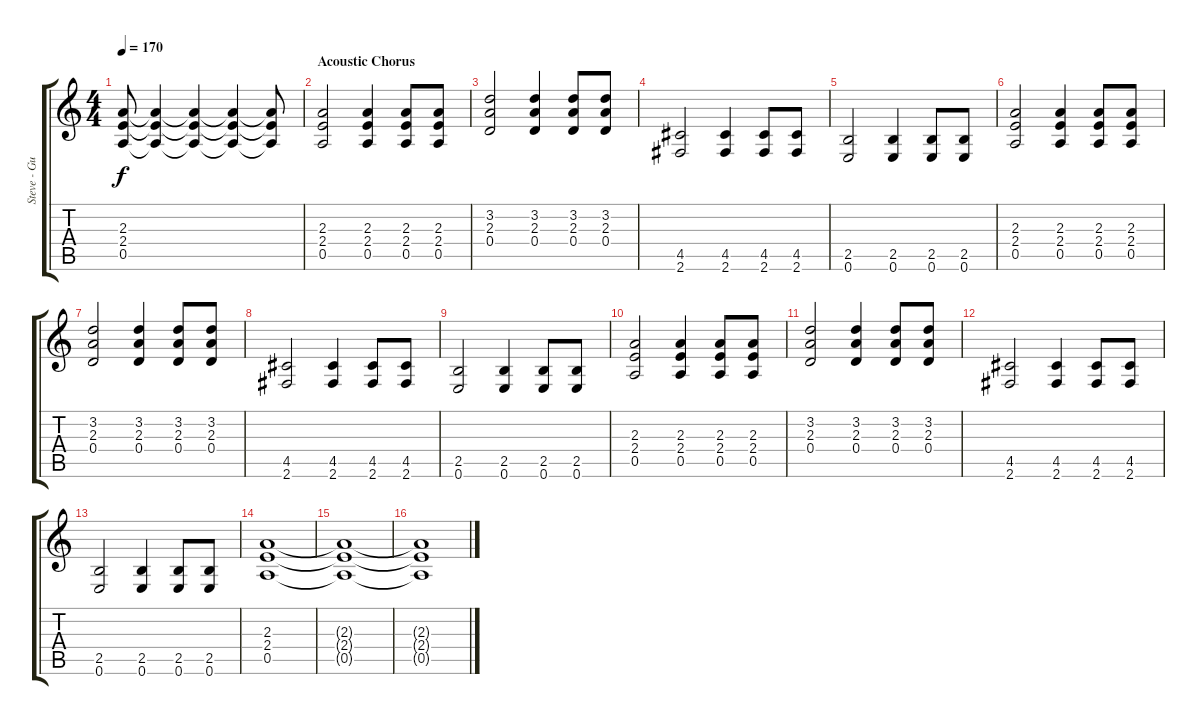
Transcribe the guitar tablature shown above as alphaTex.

\track ("Steve - Guitar" "Steve - Gu") {instrument distortionguitar}
\staff {score tabs}
\tuning (E4 B3 G3 D3 A2 E2) {hide}
\ts (4 4)
\tempo 170
\clef g2
\ks c
(2.3 2.4 0.5).8{dy f} (2.3{t} 2.4{t} 0.5{t}).4 (2.3{t} 2.4{t} 0.5{t}).4 (2.3{t} 2.4{t} 0.5{t}).4 (2.3{t} 2.4{t} 0.5{t}).8 |
\section ("" "Acoustic Chorus")
(2.3 2.4 0.5).2{instrument acousticguitarsteel} (2.3 2.4 0.5).4 (2.3 2.4 0.5).8 (2.3 2.4 0.5).8 |
(3.2 2.3 0.4).2 (3.2 2.3 0.4).4 (3.2 2.3 0.4).8 (3.2 2.3 0.4).8 |
(4.5 2.6).2 (4.5 2.6).4 (4.5 2.6).8 (4.5 2.6).8 |
(2.5 0.6).2 (2.5 0.6).4 (2.5 0.6).8 (2.5 0.6).8 |
(2.3 2.4 0.5).2 (2.3 2.4 0.5).4 (2.3 2.4 0.5).8 (2.3 2.4 0.5).8 |
(3.2 2.3 0.4).2 (3.2 2.3 0.4).4 (3.2 2.3 0.4).8 (3.2 2.3 0.4).8 |
(4.5 2.6).2 (4.5 2.6).4 (4.5 2.6).8 (4.5 2.6).8 |
(2.5 0.6).2 (2.5 0.6).4 (2.5 0.6).8 (2.5 0.6).8 |
(2.3 2.4 0.5).2 (2.3 2.4 0.5).4 (2.3 2.4 0.5).8 (2.3 2.4 0.5).8 |
(3.2 2.3 0.4).2 (3.2 2.3 0.4).4 (3.2 2.3 0.4).8 (3.2 2.3 0.4).8 |
(4.5 2.6).2 (4.5 2.6).4 (4.5 2.6).8 (4.5 2.6).8 |
(2.5 0.6).2 (2.5 0.6).4 (2.5 0.6).8 (2.5 0.6).8 |
(2.3 2.4 0.5).1 |
(2.3{t} 2.4{t} 0.5{t}).1 |
(2.3{t} 2.4{t} 0.5{t}).1
